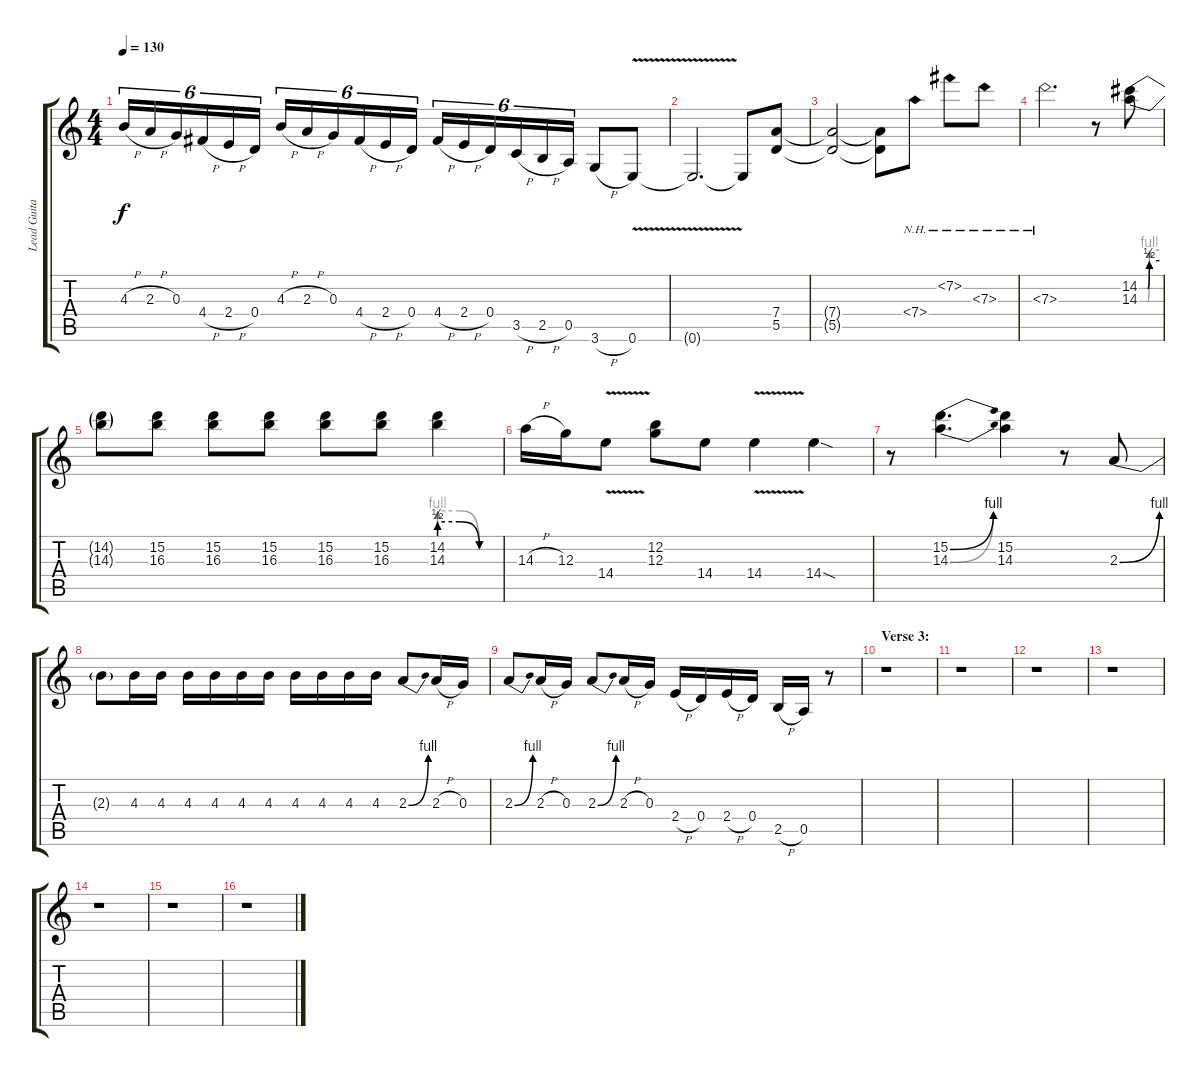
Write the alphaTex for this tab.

\track ("Lead Guitar" "Lead Guita") {instrument distortionguitar}
\staff {score tabs}
\tuning (E4 B3 G3 D3 A2 E2) {hide}
\ts (4 4)
\tempo 130
\clef g2
\ks c
4.3{h}.16{tu (6 4) dy f} 2.3{h}.16{tu (6 4)} 0.3.16{tu (6 4)} 4.4{h}.16{tu (6 4)} 2.4{h}.16{tu (6 4)} 0.4.16{tu (6 4)} 4.3{h}.16{tu (6 4)} 2.3{h}.16{tu (6 4)} 0.3.16{tu (6 4)} 4.4{h}.16{tu (6 4)} 2.4{h}.16{tu (6 4)} 0.4.16{tu (6 4)} 4.4{h}.16{tu (6 4)} 2.4{h}.16{tu (6 4)} 0.4.16{tu (6 4)} 3.5{h}.16{tu (6 4)} 2.5{h}.16{tu (6 4)} 0.5.16{tu (6 4)} 3.6{h}.8 0.6{v}.8 |
0.6{t}.2{d} 0.6{t}.8 (7.4 5.5).8 |
(7.4{t} 5.5{t}).2 (7.4{t} 5.5{t}).8 7.4{nh}.8 7.2{nh}.8 7.3{nh}.8 |
7.3{nh}.2{d} r.8 (14.2{be (custom 0 0 25 0 30 2 60 2)} 14.3{be (custom 0 0 25 0 30 4 60 4)}).8 |
(14.2{t} 14.3{t}).8 (15.2 16.3).8 (15.2 16.3).8 (15.2 16.3).8 (15.2 16.3).8 (15.2 16.3).8 (14.2{be (custom 0 2 20 2 40 0 60 0)} 14.3{be (custom 0 4 20 4 40 0 60 0)}).4 |
14.3{h}.16 12.3.16 14.4{v}.8 (12.2 12.3).8 14.4.8 14.4{v}.4 14.4{sod}.4 |
r.8 (15.2{be (bend 0 0 60 4)} 14.3{be (bend 0 0 60 4)}).4{d} (15.2 14.3).4 r.8 2.3{be (bend 0 0 60 4)}.8 |
2.3{t}.8 4.3.16 4.3.16 4.3.16 4.3.16 4.3.16 4.3.16 4.3.16 4.3.16 4.3.16 4.3.16 2.3{be (bend 0 0 60 4)}.8 2.3{h}.16 0.3.16 |
2.3{be (bend 0 0 60 4)}.8 2.3{h}.16 0.3.16 2.3{be (bend 0 0 60 4)}.8 2.3{h}.16 0.3.16 2.4{h}.16 0.4.16 2.4{h}.16 0.4.16 2.5{h}.16 0.5.16 r.8 |
\section ("" "Verse 3:")
r.1 |
r.1 |
r.1 |
r.1 |
r.1 |
r.1 |
r.1
